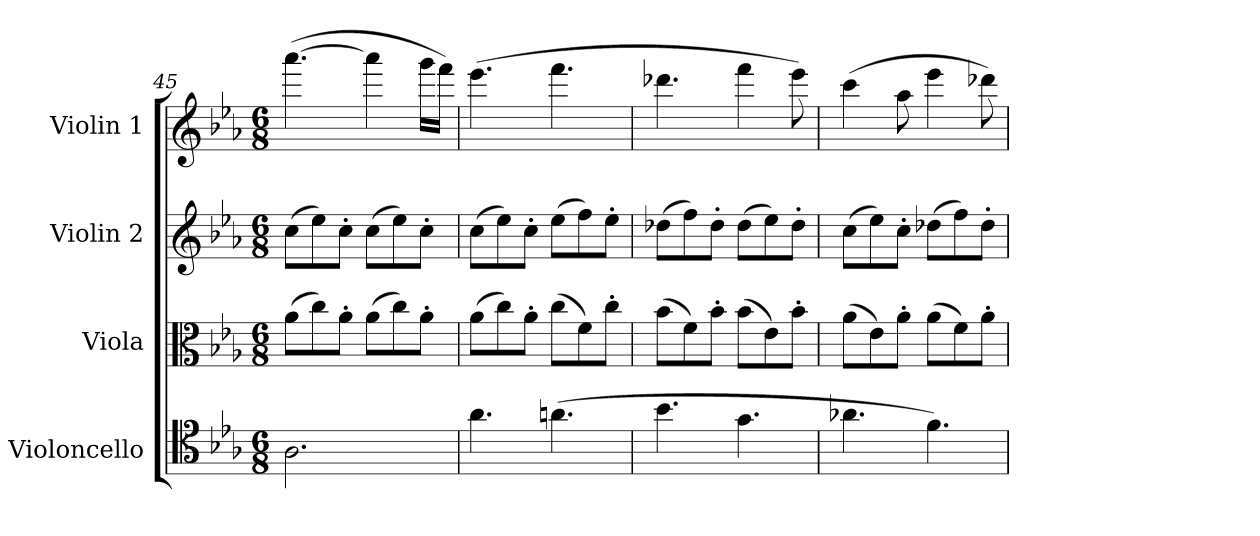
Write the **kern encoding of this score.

**kern	**kern	**kern	**kern
*part4	*part3	*part2	*part1
*staff4	*staff3	*staff2	*staff1
*I"Violoncello	*I"Viola	*I"Violin 2	*I"Violin 1
*I'Vc	*I'Vla	*I'Vln	*I'Vln
*clefC4	*clefC3	*clefG2	*clefG2
*k[b-e-a-]	*k[b-e-a-]	*k[b-e-a-]	*k[b-e-a-]
*M6/8	*M6/8	*M6/8	*M6/8
=45	=45	=45	=45
2.A-\	(>8a-\L	(>8cc\L	(>[4.aaa-\
.	8cc\)	8ee-\)	.
.	8a-'\J	8cc'\J	.
.	(>8a-\L	(>8cc\L	4aaa-\]
.	8cc\)	8ee-\)	.
.	8a-'\J	8cc'\J	16ggg\LL
.	.	.	16fff\JJ)
=46	=46	=46	=46
4.a-\	(>8a-\L	(>8cc\L	(>4.eee-\
.	8cc\)	8ee-\)	.
.	8a-'\J	8cc'\J	.
(>4.an\	(>8cc\L	(>8ee-\L	4.fff\
.	8f\)	8ff\)	.
.	8cc'\J	8ee-'\J	.
!!LO:LB:g=z
=47	=47	=47	=47
4.b-\	(>8b-\L	(>8dd-X\L	4.ddd-X\
.	8f\)	8ff\)	.
.	8b-'\J	8dd-'\J	.
4.g\	(>8b-\L	(>8dd-\L	4fff\
.	8e-\)	8ee-\)	.
.	8b-'\J	8dd-'\J	8eee-\)
=48	=48	=48	=48
4.a-X\	(>8a-\L	(>8cc\L	(>4ccc\
.	8e-\)	8ee-\)	.
.	8a-'\J	8cc'\J	8aa-\
4.f\)	(>8a-\L	(>8dd-X\L	4eee-\
.	8f\)	8ff\)	.
.	8a-'\J	8dd-'\J	8ddd-X\)
=	=	=	=
*-	*-	*-	*-
